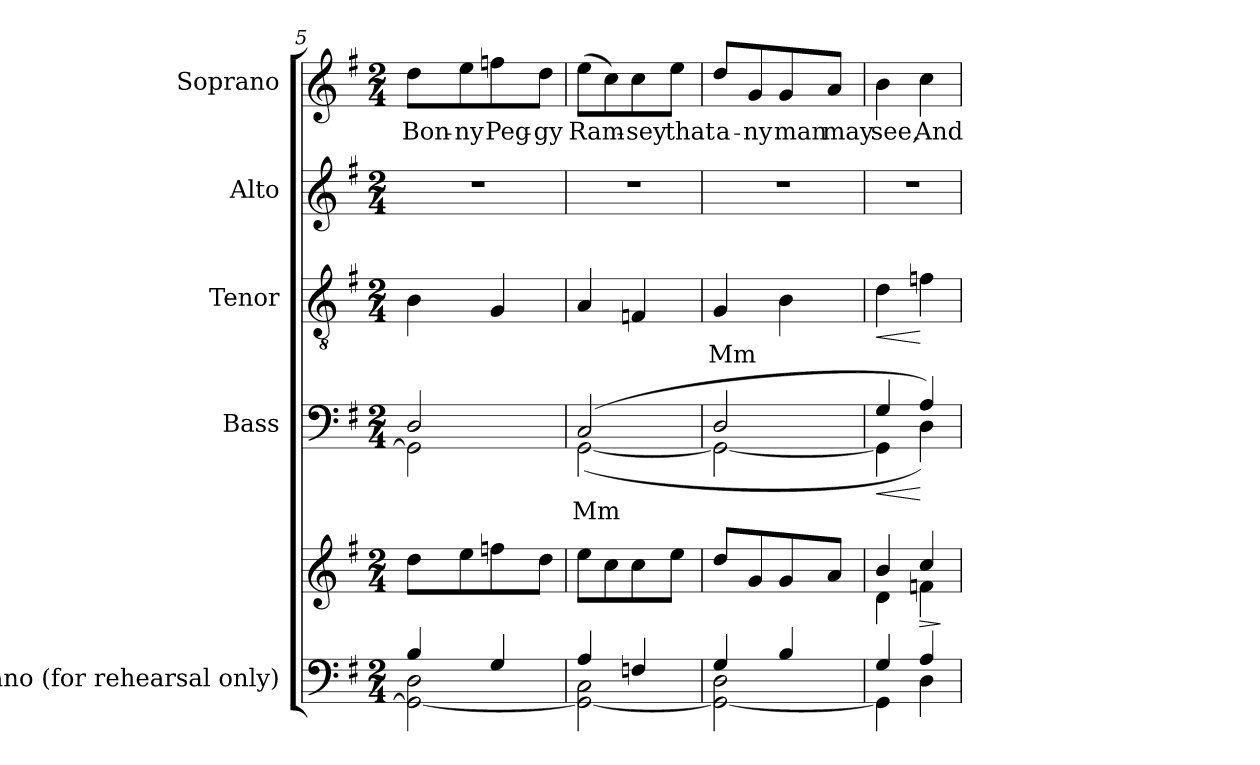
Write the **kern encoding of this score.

**kern	**kern	**dynam	**kern	**text	**dynam	**kern	**text	**dynam	**kern	**kern	**text
*part5	*part5	*part5	*part4	*part4	*part4	*part3	*part3	*part3	*part2	*part1	*part1
*staff6	*staff5	*staff5/6	*staff4	*staff4	*staff4	*staff3	*staff3	*staff3	*staff2	*staff1	*staff1
*I"Piano (for rehearsal only)	*	*	*I"Bass	*	*	*I"Tenor	*	*	*I"Alto	*I"Soprano	*
*I'Pno.	*	*	*I'B.	*	*	*I'T.	*	*	*I'A.	*I'S.	*
*clefF4	*clefG2	*	*clefF4	*	*	*clefGv2	*	*	*clefG2	*clefG2	*
*	*	*	*	*	*	*ITrd7c12	*	*	*	*	*
*k[f#]	*k[f#]	*	*k[f#]	*	*	*k[f#]	*	*	*k[f#]	*k[f#]	*
*G:	*G:	*	*G:	*	*	*G:	*	*	*G:	*G:	*
*M2/4	*M2/4	*	*M2/4	*	*	*M2/4	*	*	*M2/4	*M2/4	*
=5	=5	=5	=5	=5	=5	=5	=5	=5	=5	=5	=5
*^	*	*	*^	*	*	*	*	*	*	*	*
!	!	!	!	!	!	!	!	!	!	!	!LO:N:vis=1	!	!
!	!	!	!	!	!	!	!	!	!	!	!	!	!LO:LY:b:color=#000000
4Bi/	2GGi\_< 2Di	8ddi\L	.	2Di/	2GGi\]	.	.	4BBi\	.	.	2r	8ddi\L	Bon-
!	!	!	!	!	!	!	!	!	!	!	!	!	!LO:LY:b:color=#000000
.	.	8eei\	.	.	.	.	.	.	.	.	.	8eei\	-ny
!	!	!	!	!	!	!	!	!	!	!	!	!	!LO:LY:b:color=#000000
4Gi/	.	8ffni\	.	.	.	.	.	4GGi/	.	.	.	8ffni\	Peg-
!	!	!	!	!	!	!	!	!	!	!	!	!	!LO:LY:b:color=#000000
.	.	8ddi\J	.	.	.	.	.	.	.	.	.	8ddi\J	-gy
=6	=6	=6	=6	=6	=6	=6	=6	=6	=6	=6	=6	=6	=6
!	!	!	!	!	!	!LO:LY:b:color=#000000	!	!	!	!	!LO:N:vis=1	!	!
!	!	!	!	!	!	!	!	!	!	!	!	!	!LO:LY:b:color=#000000
4Ai/	2GGi\_< 2Ci	8eei\L	.	(2Ci/	([<2GGi\	Mm	.	4AAi/	.	.	2r	(8eei\L	Ram-
.	.	8cci\	.	.	.	.	.	.	.	.	.	8cci\)	.
!	!	!	!	!	!	!	!	!	!	!	!	!	!LO:LY:b:color=#000000
4Fni/	.	8cci\	.	.	.	.	.	4FFni/	.	.	.	8cci\	-sey
!	!	!	!	!	!	!	!	!	!	!	!	!	!LO:LY:b:color=#000000
.	.	8eei\J	.	.	.	.	.	.	.	.	.	8eei\J	that
=7	=7	=7	=7	=7	=7	=7	=7	=7	=7	=7	=7	=7	=7
!	!	!	!	!	!	!	!	!	!LO:LY:b:color=#000000	!	!LO:N:vis=1	!	!
!	!	!	!	!	!	!	!	!	!	!	!	!	!LO:LY:b:color=#000000
4Gi/	2GGi\_< 2Di	8ddi/L	.	2Di/	2GGi\_<	.	.	4GGi/	Mm	.	2r	8ddi/L	a-
!	!	!	!	!	!	!	!	!	!	!	!	!	!LO:LY:b:color=#000000
.	.	8gi/	.	.	.	.	.	.	.	.	.	8gi/	-ny
!	!	!	!	!	!	!	!	!	!	!	!	!	!LO:LY:b:color=#000000
4Bi/	.	8gi/	.	.	.	.	.	4BBi\	.	.	.	8gi/	man
!	!	!	!	!	!	!	!	!	!	!	!	!	!LO:LY:b:color=#000000
.	.	8ai/J	.	.	.	.	.	.	.	.	.	8ai/J	may
=8	=8	=8	=8	=8	=8	=8	=8	=8	=8	=8	=8	=8	=8
*	*	*^	*	*	*	*	*	*	*	*	*	*	*
!	!	!	!	!	!	!	!	!LO:HP:b	!	!	!	!	!	!
!	!	!	!	!	!	!	!	!LO:HP:n=1:b	!	!	!LO:HP:b	!	!	!
!	!	!	!	!	!	!	!	!	!	!	!LO:HP:n=1:b	!LO:N:vis=1	!	!
!	!	!	!	!	!	!	!	!	!	!	!	!	!	!LO:LY:b:color=#000000
4Gi/	4GGi\]	4bi/	4di\	.	4Gi/	4GGi\]	.	< >	4Di\	.	< >	2r	4bi\	see,
!	!	!	!	!LO:HP:n=1:b	!	!	!	!	!	!	!	!	!	!
!	!	!	!	!	!	!	!	!	!	!	!	!	!	!LO:LY:b:color=#000000
4Ai/	4Di\	4cci/	4fni\	[ [ >	4Ai/)	4Di\)	.	[	4Fni\	.	[	.	4cci\	And
*v	*v	*	*	*	*v	*v	*	*	*	*	*	*	*	*
*	*v	*v	*	*	*	*	*	*	*	*	*	*
.	.	]	.	.	]	.	.	]	.	.	.
=	=	=	=	=	=	=	=	=	=	=	=
*-	*-	*-	*-	*-	*-	*-	*-	*-	*-	*-	*-
